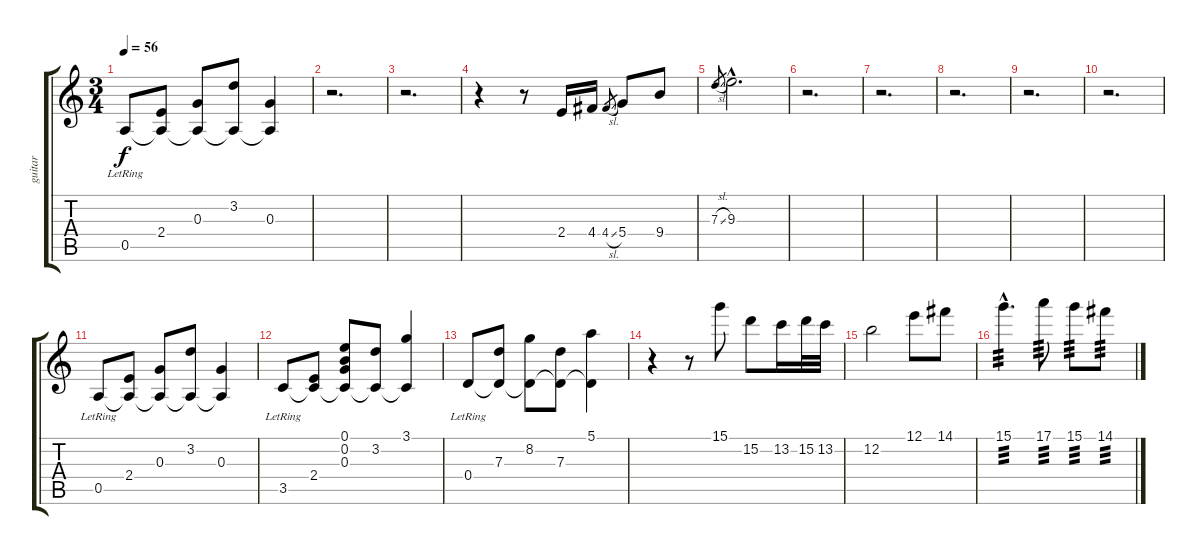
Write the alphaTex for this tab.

\track ("guitar" "guitar") {instrument acousticguitarsteel}
\staff {score tabs}
\tuning (E4 B3 G3 D3 A2 E2) {hide}
\ts (3 4)
\tempo 56
\clef g2
\ks c
0.5{lr}.8{dy f} (2.4 0.5{t}).8 (0.3 0.5{t}).8 (3.2 0.5{t}).8 (0.3 0.5{t}).4 |
r.2{d} |
r.2{d} |
r.4 r.8 2.4.16 4.4.16 4.4{sl}.8{gr} 5.4.8 9.4.8 |
7.3{sl}.8{gr} 9.3{hac}.2{d} |
r.2{d} |
r.2{d} |
r.2{d} |
r.2{d} |
r.2{d} |
0.5{lr}.8 (2.4 0.5{t}).8 (0.3 0.5{t}).8 (3.2 0.5{t}).8 (0.3 0.5{t}).4 |
3.5{lr}.8 (2.4 3.5{t}).8 (0.1 0.2 0.3 3.5{t}).8 (3.2 3.5{t}).8 (3.1 3.5{t}).4 |
0.4{lr}.8 (7.3 0.4{t}).8 (8.2 0.4{t}).8 (7.3 0.4{t}).8 (5.1 0.4{t}).4 |
r.4 r.8 15.1.8 15.2.8 13.2.16 15.2.32 13.2.32 |
12.2.2 12.1.8 14.1.8 |
15.1{hac}.4{d tp 3} 17.1.8{tp 3} 15.1.8{tp 3} 14.1.8{tp 3}
